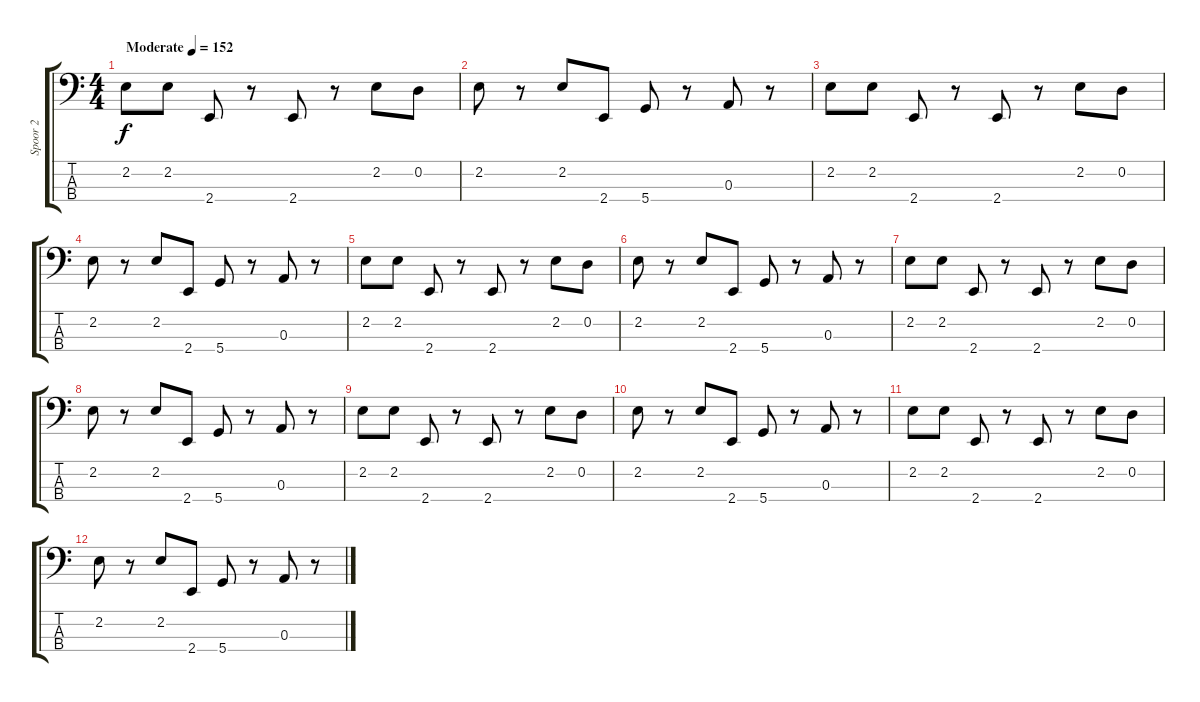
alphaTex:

\track ("Spoor 2" "Spoor 2") {instrument electricbasspick}
\staff {score tabs}
\tuning (G2 D2 A1 D1) {hide}
\ts (4 4)
\tempo (152 "Moderate")
\clef f4
\ks c
2.2.8{dy f instrument electricbasspick} 2.2.8 2.4.8 r.8 2.4.8 r.8 2.2.8 0.2.8 |
2.2.8 r.8 2.2.8 2.4.8 5.4.8 r.8 0.3.8 r.8 |
2.2.8 2.2.8 2.4.8 r.8 2.4.8 r.8 2.2.8 0.2.8 |
2.2.8 r.8 2.2.8 2.4.8 5.4.8 r.8 0.3.8 r.8 |
2.2.8 2.2.8 2.4.8 r.8 2.4.8 r.8 2.2.8 0.2.8 |
2.2.8 r.8 2.2.8 2.4.8 5.4.8 r.8 0.3.8 r.8 |
2.2.8 2.2.8 2.4.8 r.8 2.4.8 r.8 2.2.8 0.2.8 |
2.2.8 r.8 2.2.8 2.4.8 5.4.8 r.8 0.3.8 r.8 |
2.2.8 2.2.8 2.4.8 r.8 2.4.8 r.8 2.2.8 0.2.8 |
2.2.8 r.8 2.2.8 2.4.8 5.4.8 r.8 0.3.8 r.8 |
2.2.8 2.2.8 2.4.8 r.8 2.4.8 r.8 2.2.8 0.2.8 |
2.2.8 r.8 2.2.8 2.4.8 5.4.8 r.8 0.3.8 r.8
